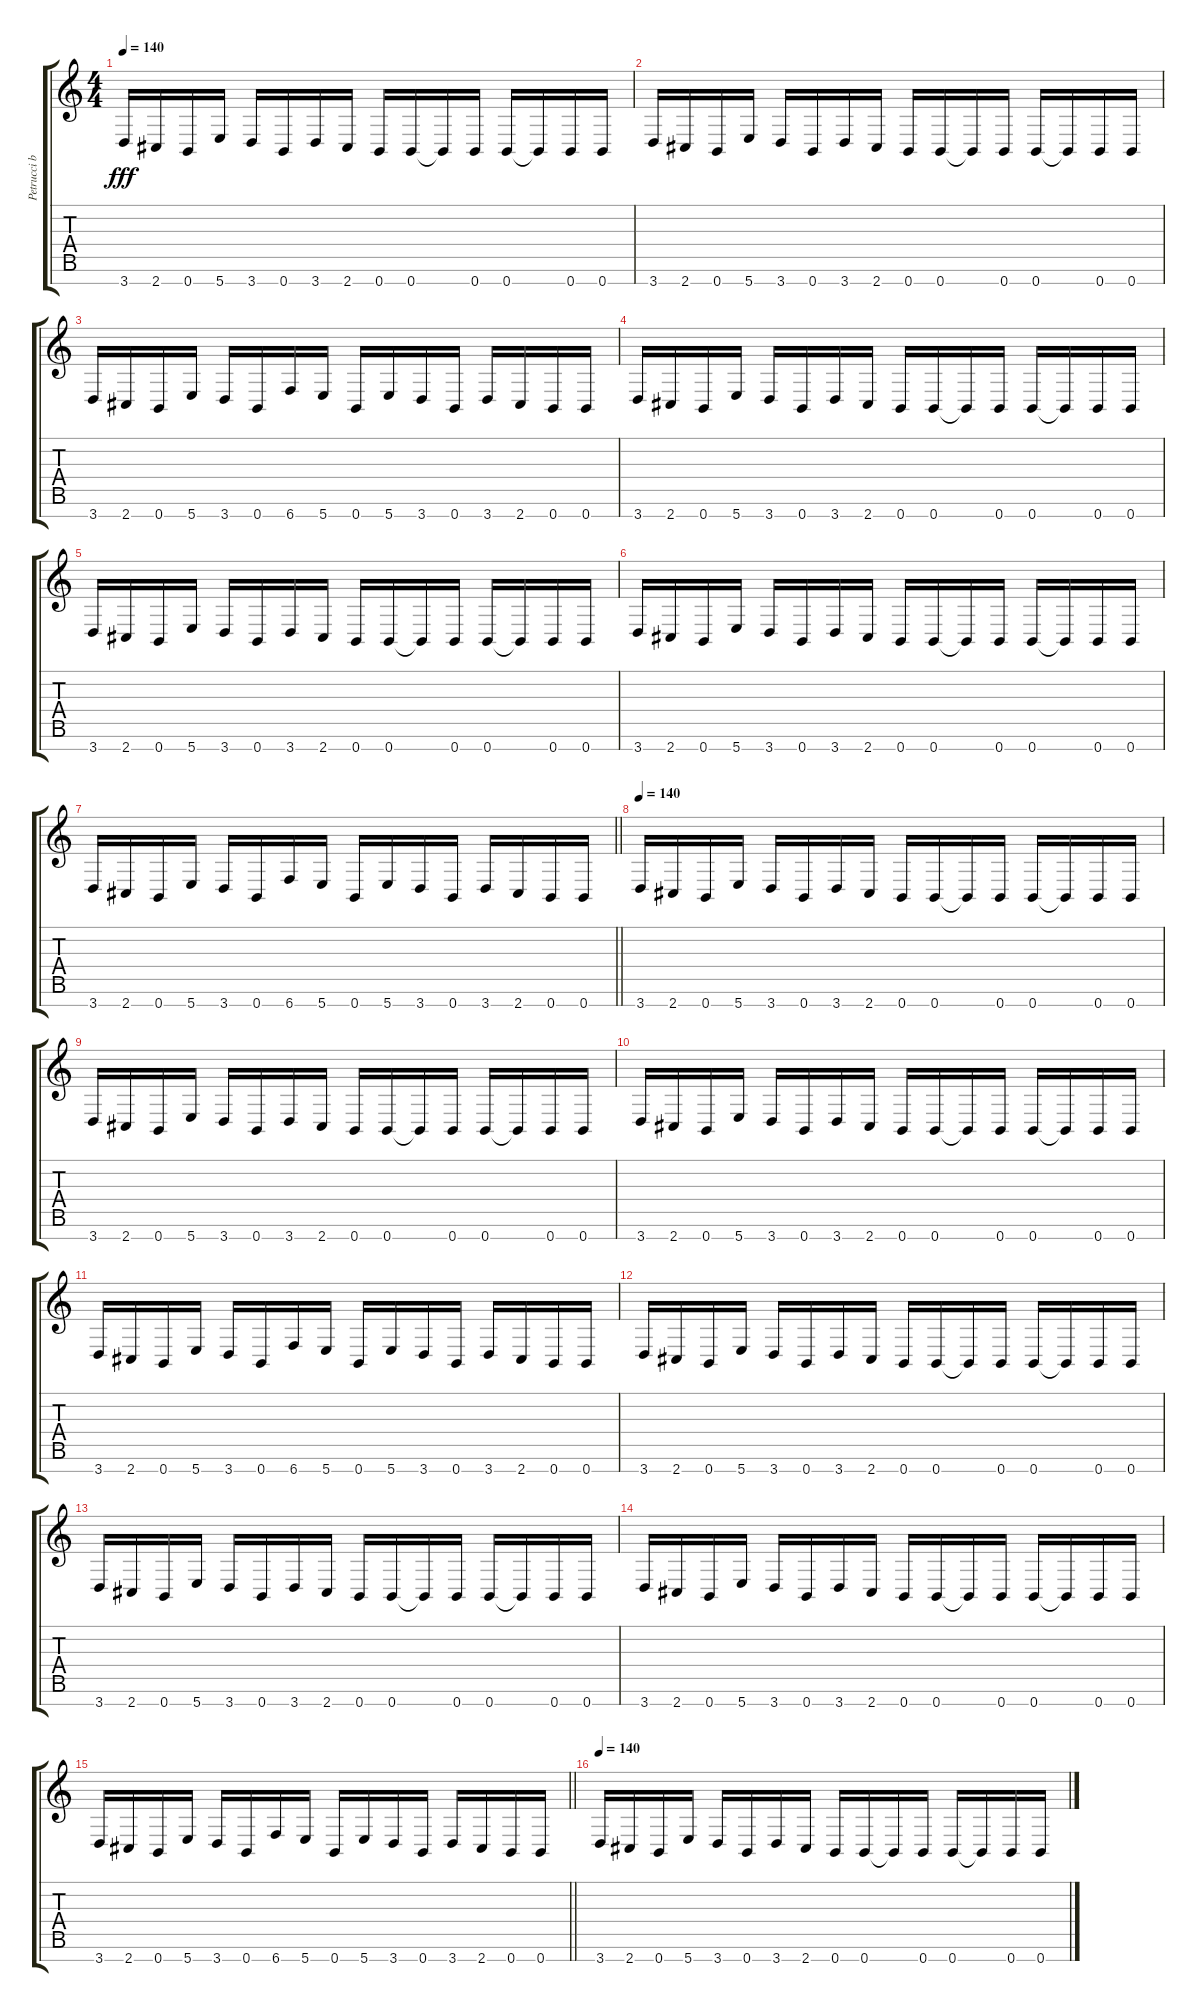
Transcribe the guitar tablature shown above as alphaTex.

\track ("Petrucci base 1" "Petrucci b") {instrument distortionguitar}
\staff {score tabs}
\tuning (E4 B3 G3 D3 A2 E2 B1) {hide}
\ts (4 4)
\tempo 140
\clef g2
\ks c
3.7.16{dy fff} 2.7.16 0.7.16 5.7.16 3.7.16 0.7.16 3.7.16 2.7.16 0.7.16 0.7.16 0.7{t}.16 0.7.16 0.7.16 0.7{t}.16 0.7.16 0.7.16 |
3.7.16 2.7.16 0.7.16 5.7.16 3.7.16 0.7.16 3.7.16 2.7.16 0.7.16 0.7.16 0.7{t}.16 0.7.16 0.7.16 0.7{t}.16 0.7.16 0.7.16 |
3.7.16 2.7.16 0.7.16 5.7.16 3.7.16 0.7.16 6.7.16 5.7.16 0.7.16 5.7.16 3.7.16 0.7.16 3.7.16 2.7.16 0.7.16 0.7.16 |
3.7.16 2.7.16 0.7.16 5.7.16 3.7.16 0.7.16 3.7.16 2.7.16 0.7.16 0.7.16 0.7{t}.16 0.7.16 0.7.16 0.7{t}.16 0.7.16 0.7.16 |
3.7.16 2.7.16 0.7.16 5.7.16 3.7.16 0.7.16 3.7.16 2.7.16 0.7.16 0.7.16 0.7{t}.16 0.7.16 0.7.16 0.7{t}.16 0.7.16 0.7.16 |
3.7.16 2.7.16 0.7.16 5.7.16 3.7.16 0.7.16 3.7.16 2.7.16 0.7.16 0.7.16 0.7{t}.16 0.7.16 0.7.16 0.7{t}.16 0.7.16 0.7.16 |
\barLineRight lightlight
3.7.16 2.7.16 0.7.16 5.7.16 3.7.16 0.7.16 6.7.16 5.7.16 0.7.16 5.7.16 3.7.16 0.7.16 3.7.16 2.7.16 0.7.16 0.7.16 |
\tempo 140
3.7.16 2.7.16 0.7.16 5.7.16 3.7.16 0.7.16 3.7.16 2.7.16 0.7.16 0.7.16 0.7{t}.16 0.7.16 0.7.16 0.7{t}.16 0.7.16 0.7.16 |
3.7.16 2.7.16 0.7.16 5.7.16 3.7.16 0.7.16 3.7.16 2.7.16 0.7.16 0.7.16 0.7{t}.16 0.7.16 0.7.16 0.7{t}.16 0.7.16 0.7.16 |
3.7.16 2.7.16 0.7.16 5.7.16 3.7.16 0.7.16 3.7.16 2.7.16 0.7.16 0.7.16 0.7{t}.16 0.7.16 0.7.16 0.7{t}.16 0.7.16 0.7.16 |
3.7.16 2.7.16 0.7.16 5.7.16 3.7.16 0.7.16 6.7.16 5.7.16 0.7.16 5.7.16 3.7.16 0.7.16 3.7.16 2.7.16 0.7.16 0.7.16 |
3.7.16 2.7.16 0.7.16 5.7.16 3.7.16 0.7.16 3.7.16 2.7.16 0.7.16 0.7.16 0.7{t}.16 0.7.16 0.7.16 0.7{t}.16 0.7.16 0.7.16 |
3.7.16 2.7.16 0.7.16 5.7.16 3.7.16 0.7.16 3.7.16 2.7.16 0.7.16 0.7.16 0.7{t}.16 0.7.16 0.7.16 0.7{t}.16 0.7.16 0.7.16 |
3.7.16 2.7.16 0.7.16 5.7.16 3.7.16 0.7.16 3.7.16 2.7.16 0.7.16 0.7.16 0.7{t}.16 0.7.16 0.7.16 0.7{t}.16 0.7.16 0.7.16 |
\barLineRight lightlight
3.7.16 2.7.16 0.7.16 5.7.16 3.7.16 0.7.16 6.7.16 5.7.16 0.7.16 5.7.16 3.7.16 0.7.16 3.7.16 2.7.16 0.7.16 0.7.16 |
\tempo 140
3.7.16 2.7.16 0.7.16 5.7.16 3.7.16 0.7.16 3.7.16 2.7.16 0.7.16 0.7.16 0.7{t}.16 0.7.16 0.7.16 0.7{t}.16 0.7.16 0.7.16
